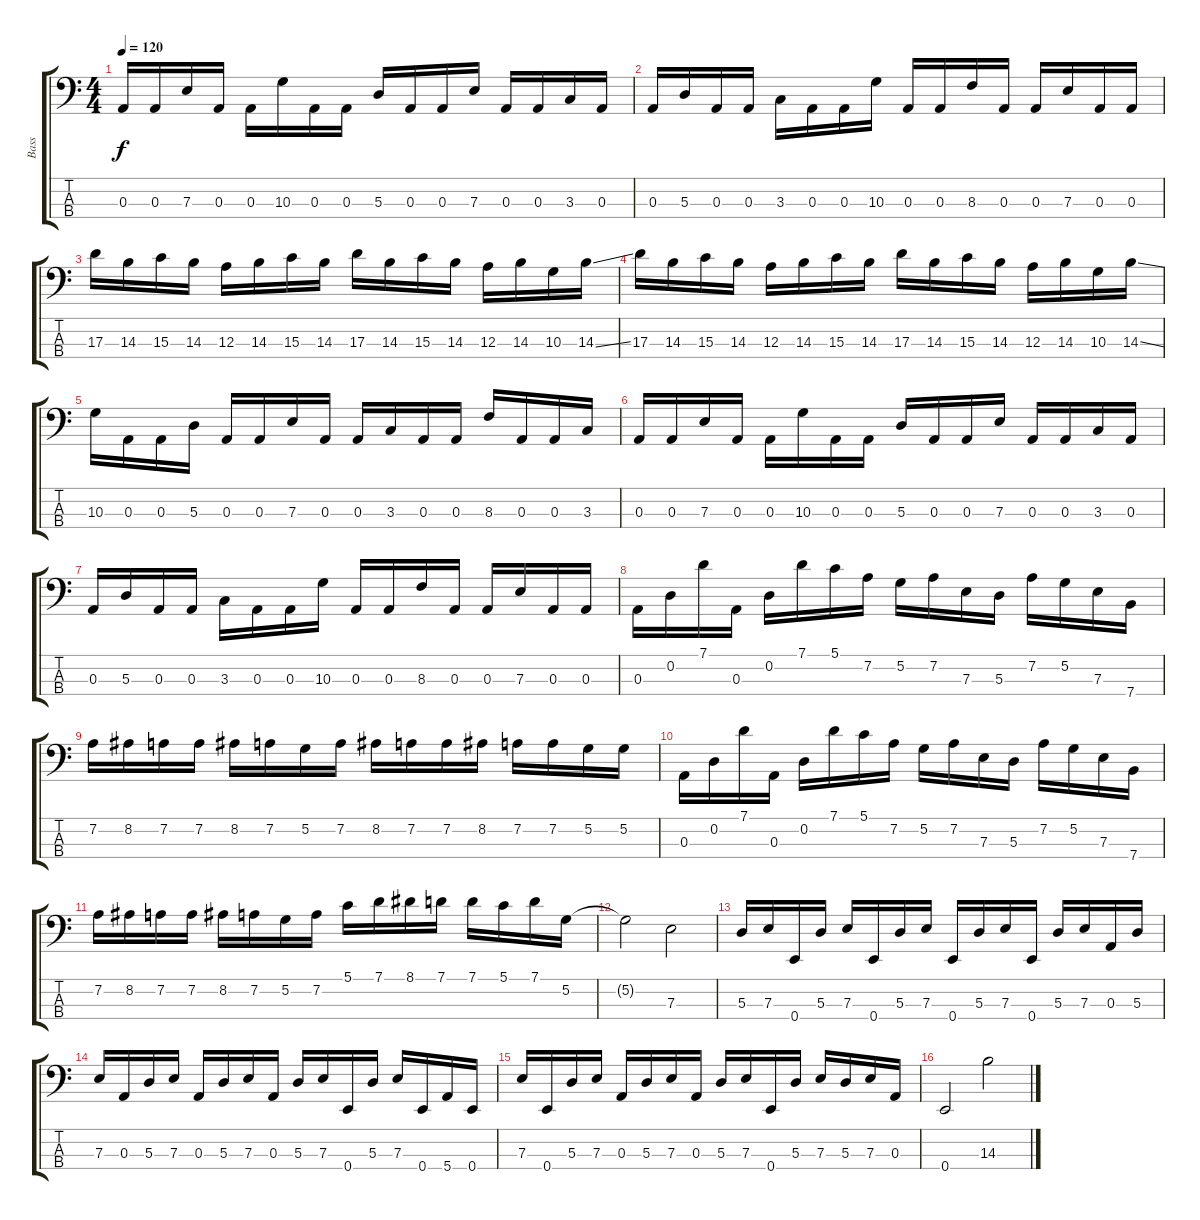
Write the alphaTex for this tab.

\track ("Bass" "Bass") {instrument slapbass1}
\staff {score tabs}
\tuning (G2 D2 A1 E1) {hide}
\ts (4 4)
\tempo 120
\clef f4
\ks c
0.3.16{dy f} 0.3.16 7.3.16 0.3.16 0.3.16 10.3.16 0.3.16 0.3.16 5.3.16 0.3.16 0.3.16 7.3.16 0.3.16 0.3.16 3.3.16 0.3.16 |
0.3.16 5.3.16 0.3.16 0.3.16 3.3.16 0.3.16 0.3.16 10.3.16 0.3.16 0.3.16 8.3.16 0.3.16 0.3.16 7.3.16 0.3.16 0.3.16 |
17.3.16 14.3.16 15.3.16 14.3.16 12.3.16 14.3.16 15.3.16 14.3.16 17.3.16 14.3.16 15.3.16 14.3.16 12.3.16 14.3.16 10.3.16 14.3{ss}.16 |
17.3.16 14.3.16 15.3.16 14.3.16 12.3.16 14.3.16 15.3.16 14.3.16 17.3.16 14.3.16 15.3.16 14.3.16 12.3.16 14.3.16 10.3.16 14.3{ss}.16 |
10.3.16 0.3.16 0.3.16 5.3.16 0.3.16 0.3.16 7.3.16 0.3.16 0.3.16 3.3.16 0.3.16 0.3.16 8.3.16 0.3.16 0.3.16 3.3.16 |
0.3.16 0.3.16 7.3.16 0.3.16 0.3.16 10.3.16 0.3.16 0.3.16 5.3.16 0.3.16 0.3.16 7.3.16 0.3.16 0.3.16 3.3.16 0.3.16 |
0.3.16 5.3.16 0.3.16 0.3.16 3.3.16 0.3.16 0.3.16 10.3.16 0.3.16 0.3.16 8.3.16 0.3.16 0.3.16 7.3.16 0.3.16 0.3.16 |
0.3.16 0.2.16 7.1.16 0.3.16 0.2.16 7.1.16 5.1.16 7.2.16 5.2.16 7.2.16 7.3.16 5.3.16 7.2.16 5.2.16 7.3.16 7.4.16 |
7.2.16 8.2.16 7.2.16 7.2.16 8.2.16 7.2.16 5.2.16 7.2.16 8.2.16 7.2.16 7.2.16 8.2.16 7.2.16 7.2.16 5.2.16 5.2.16 |
0.3.16 0.2.16 7.1.16 0.3.16 0.2.16 7.1.16 5.1.16 7.2.16 5.2.16 7.2.16 7.3.16 5.3.16 7.2.16 5.2.16 7.3.16 7.4.16 |
7.2.16 8.2.16 7.2.16 7.2.16 8.2.16 7.2.16 5.2.16 7.2.16 5.1.16 7.1.16 8.1.16 7.1.16 7.1.16 5.1.16 7.1.16 5.2.16 |
5.2{t}.2 7.3.2 |
5.3.16 7.3.16 0.4.16 5.3.16 7.3.16 0.4.16 5.3.16 7.3.16 0.4.16 5.3.16 7.3.16 0.4.16 5.3.16 7.3.16 0.3.16 5.3.16 |
7.3.16 0.3.16 5.3.16 7.3.16 0.3.16 5.3.16 7.3.16 0.3.16 5.3.16 7.3.16 0.4.16 5.3.16 7.3.16 0.4.16 5.4.16 0.4.16 |
7.3.16 0.4.16 5.3.16 7.3.16 0.3.16 5.3.16 7.3.16 0.3.16 5.3.16 7.3.16 0.4.16 5.3.16 7.3.16 5.3.16 7.3.16 0.3.16 |
0.4.2 14.3{ss}.2
